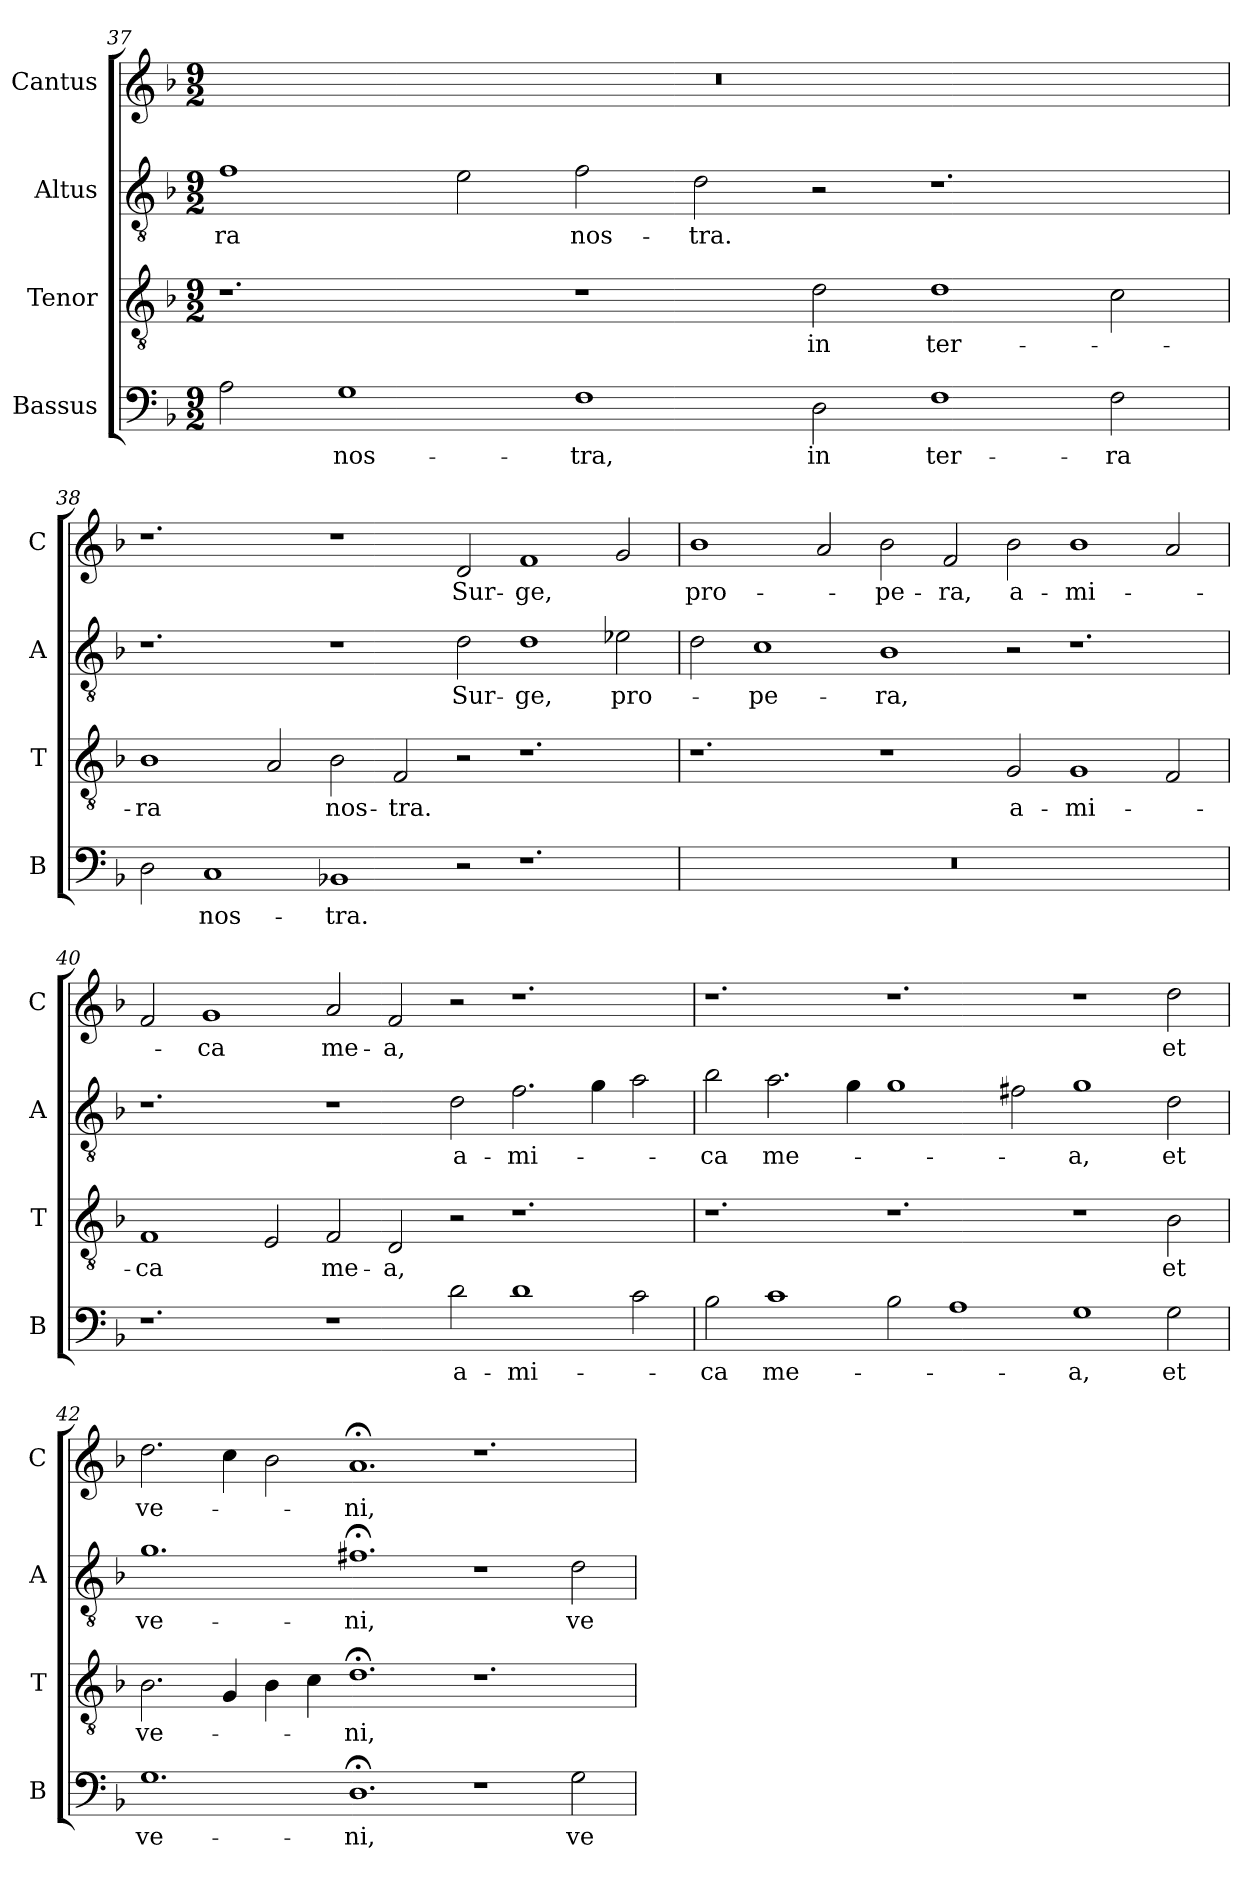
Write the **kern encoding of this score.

**kern	**text	**kern	**text	**kern	**text	**kern	**text
*part4	*part4	*part3	*part3	*part2	*part2	*part1	*part1
*staff4	*staff4	*staff3	*staff3	*staff2	*staff2	*staff1	*staff1
*I"Bassus	*	*I"Tenor	*	*I"Altus	*	*I"Cantus	*
*I'B	*	*I'T	*	*I'A	*	*I'C	*
*clefF4	*	*clefGv2	*	*clefGv2	*	*clefG2	*
*k[b-]	*	*k[b-]	*	*k[b-]	*	*k[b-]	*
*M9/2	*	*M9/2	*	*M9/2	*	*M9/2	*
=37	=37	=37	=37	=37	=37	=37	=37
2A	.	1.r	.	1f	-ra	2%9r	.
1G	nos-	.	.	.	.	.	.
.	.	.	.	2e	.	.	.
1F	-tra,	1r	.	2f	nos-	.	.
.	.	.	.	2d	-tra.	.	.
!	!LO:LY:i	!	!	!	!	!	!
2D	in	2d	in	2r	.	.	.
!	!LO:LY:i	!	!	!	!	!	!
1F	ter-	1d	ter-	1.r	.	.	.
!	!LO:LY:i	!	!	!	!	!	!
2F	-ra	2c	.	.	.	.	.
!!LO:LB:g=z
=38	=38	=38	=38	=38	=38	=38	=38
2D	.	1B-	-ra	1.r	.	1.r	.
!	!LO:LY:i	!	!	!	!	!	!
1C	nos-	.	.	.	.	.	.
.	.	2A	.	.	.	.	.
!	!LO:LY:i	!	!	!	!	!	!
1BB-X	-tra.	2B-	nos-	1r	.	1r	.
.	.	2F	-tra.	.	.	.	.
2r	.	2r	.	2d	Sur-	2d	Sur-
1.r	.	1.r	.	1d	-ge,	1f	-ge,
.	.	.	.	2e-X	pro-	2g	.
=39	=39	=39	=39	=39	=39	=39	=39
!	!	!	!	!	!	!	!LO:LY:i
2%9r	.	1.r	.	2d	.	1b-	pro-
.	.	.	.	1c	-pe-	.	.
.	.	.	.	.	.	2a	.
!	!	!	!	!	!	!	!LO:LY:i
.	.	1r	.	1B-	-ra,	2b-	-pe-
!	!	!	!	!	!	!	!LO:LY:i
.	.	.	.	.	.	2f	-ra,
!	!	!	!LO:LY:i	!	!	!	!
.	.	2G	a-	2r	.	2b-	a-
!	!	!	!LO:LY:i	!	!	!	!
.	.	1G	-mi-	1.r	.	1b-	-mi-
.	.	2F	.	.	.	2a	.
!!LO:LB:g=z
=40	=40	=40	=40	=40	=40	=40	=40
!	!	!	!LO:LY:i	!	!	!	!
1.r	.	1F	-ca	1.r	.	2f	.
.	.	.	.	.	.	1g	-ca
.	.	2E	.	.	.	.	.
!	!	!	!LO:LY:i	!	!	!	!
1r	.	2F	me-	1r	.	2a	me-
!	!	!	!LO:LY:i	!	!	!	!
.	.	2D	-a,	.	.	2f	-a,
2d	a-	2r	.	2d	a-	2r	.
1d	-mi-	1.r	.	2.f	-mi-	1.r	.
.	.	.	.	4g	.	.	.
2c	.	.	.	2a	.	.	.
=41	=41	=41	=41	=41	=41	=41	=41
2B-	-ca	1.r	.	2b-	-ca	1.r	.
!	!LO:LY:i	!	!	!	!	!	!
1c	me-	.	.	2.a	me-	.	.
.	.	.	.	4g	.	.	.
2B-	.	1.r	.	1g	.	1.r	.
1A	.	.	.	.	.	.	.
.	.	.	.	2f#X	.	.	.
!	!LO:LY:i	!	!	!	!	!	!
1G	-a,	1r	.	1g	-a,	1r	.
!	!LO:LY:i	!	!LO:LY:i	!	!	!	!
2G	et	2B-	et	2d	et	2dd	et
!!LO:LB:g=z
=42	=42	=42	=42	=42	=42	=42	=42
!	!LO:LY:i	!	!LO:LY:i	!	!	!	!
1.G	ve-	2.B-	ve-	1.g	ve-	2.dd	ve-
.	.	4G	.	.	.	4cc	.
.	.	4B-	.	.	.	2b-	.
.	.	4c	.	.	.	.	.
!	!LO:LY:i	!	!LO:LY:i	!	!	!	!
1.D;<	-ni,	1.d;<	-ni,	1.f#X;<	-ni,	1.a;<	-ni,
1r	.	1.r	.	1r	.	1.r	.
!	!LO:LY:i	!	!	!	!	!	!
2G	ve-	.	.	2d	ve-	.	.
=	=	=	=	=	=	=	=
*-	*-	*-	*-	*-	*-	*-	*-
